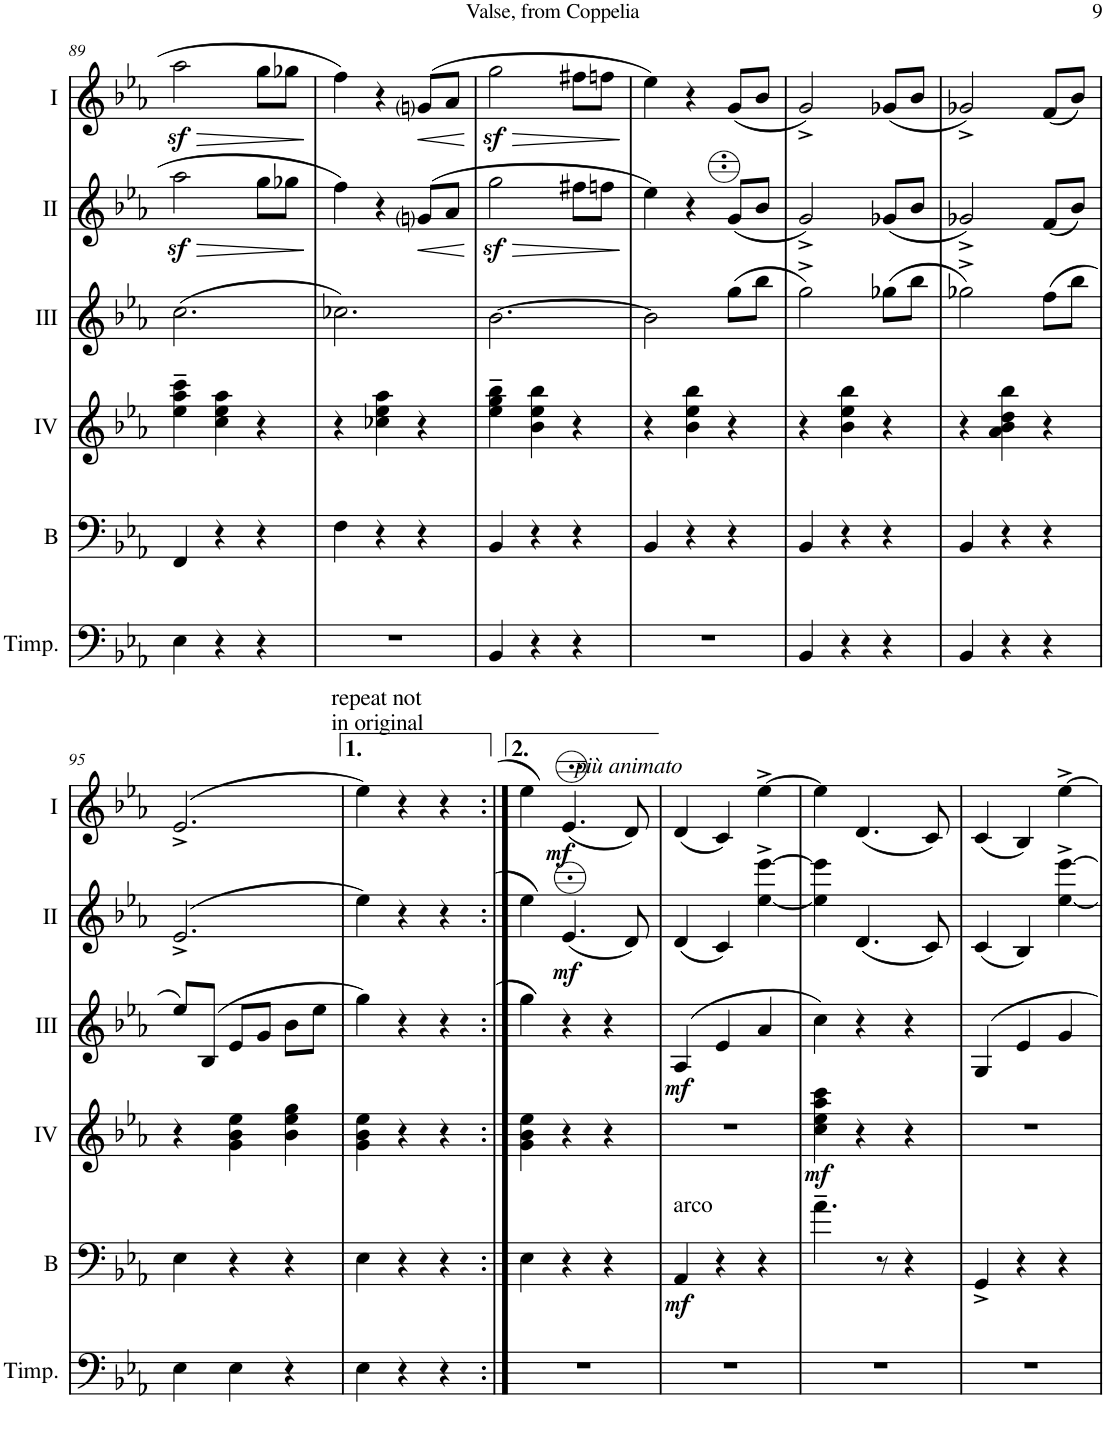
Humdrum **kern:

**kern	**kern	**dynam	**kern	**dynam	**kern	**dynam	**kern	**dynam	**kern	**dynam
*part6	*part5	*part5	*part4	*part4	*part3	*part3	*part2	*part2	*part1	*part1
*staff6	*staff5	*staff5	*staff4	*staff4	*staff3	*staff3	*staff2	*staff2	*staff1	*staff1
*I"Timpani	*I"Bass	*	*I"Acc. 4	*	*I"Acc. 3	*	*I"Acc. 2	*	*I"Acc. 1	*
*I'Timp.	*I'B	*	*	*	*	*	*	*	*	*
!!LO:PB:g=z
*clefF4	*clefF4	*	*clefG2	*	*clefG2	*	*clefG2	*	*clefG2	*
*	*Trd7c12	*	*Trd7c12	*	*Trd7c12	*	*	*	*	*
*k[b-e-a-]	*k[b-e-a-]	*	*k[b-e-a-]	*	*k[b-e-a-]	*	*k[b-e-a-]	*	*k[b-e-a-]	*
*M3/4	*M3/4	*	*M3/4	*	*M3/4	*	*M3/4	*	*M3/4	*
=89	=89	=89	=89	=89	=89	=89	=89	=89	=89	=89
!	!	!	!	!	!	!	!	!LO:HP:b	!	!LO:HP:b
4E-\	4FF/	.	4ee-\~ 4aa-\~ 4ccc\~	.	(2.cc\	.	2a-z<\	>	2aa-z<\	>
4r	4r	.	4cc\ 4ee-\ 4aa-\	.	.	.	.	.	.	.
4r	4r	.	4r	.	.	.	8g\L	.	8gg\L	.
.	.	.	.	.	.	.	8g-X\J	.	8gg-X\J	.
.	.	.	.	.	.	.	.	]	.	]
=90	=90	=90	=90	=90	=90	=90	=90	=90	=90	=90
2.r	4F\	.	4r	.	2.cc-X\)	.	4f\	.	4ff\	.
.	4r	.	4cc-X\ 4ee-\ 4aa-\	.	.	.	4r	.	4r	.
!	!	!	!	!	!	!	!	!LO:HP:b	!	!LO:HP:b
.	4r	.	4r	.	.	.	(8Gni/L	<	(8gni/L	<
.	.	.	.	.	.	.	8A-/J	.	8a-/J	.
.	.	.	.	.	.	.	.	[	.	[
=91	=91	=91	=91	=91	=91	=91	=91	=91	=91	=91
!	!	!	!	!	!	!	!	!LO:HP:b	!	!LO:HP:b
4BB-/	4BB-/	.	4ee-\~ 4gg\~ 4bb-\~	.	[2.b-\	.	2gz<\	>	2ggz<\	>
4r	4r	.	4b-\ 4ee-\ 4bb-\	.	.	.	.	.	.	.
4r	4r	.	4r	.	.	.	8f#X\L	.	8ff#X\L	.
.	.	.	.	.	.	.	8fn\J	.	8ffn\J	.
.	.	.	.	.	.	.	.	]	.	]
=92	=92	=92	=92	=92	=92	=92	=92	=92	=92	=92
2.r	4BB-/	.	4r	.	2b-\]	.	4e-\)	.	4ee-\)	.
.	4r	.	4b-\ 4ee-\ 4bb-\	.	.	.	4r	.	4r	.
.	4r	.	4r	.	(8gg\L	.	(8g/L	.	(8g/L	.
.	.	.	.	.	8bb-\J	.	8b-/J	.	8b-/J	.
=93	=93	=93	=93	=93	=93	=93	=93	=93	=93	=93
4BB-/	4BB-/	.	4r	.	2gg^\)	.	2g^/)	.	2g^/)	.
4r	4r	.	4b-\ 4ee-\ 4bb-\	.	.	.	.	.	.	.
4r	4r	.	4r	.	(8gg-X\L	.	(8g-X/L	.	(8g-X/L	.
.	.	.	.	.	8bb-\J	.	8b-/J	.	8b-/J	.
=94	=94	=94	=94	=94	=94	=94	=94	=94	=94	=94
4BB-/	4BB-/	.	4r	.	2gg-X^\)	.	2g-X^/)	.	2g-X^/)	.
4r	4r	.	4a-\ 4b-\ 4dd\ 4bb-\	.	.	.	.	.	.	.
4r	4r	.	4r	.	(8ff\L	.	(8f/L	.	(8f/L	.
.	.	.	.	.	8bb-\J	.	8b-/J)	.	8b-/J)	.
!!LO:LB:g=z
=95	=95	=95	=95	=95	=95	=95	=95	=95	=95	=95
4E-\	4E-\	.	4r	.	8ee-/L)	.	(2.e-^/	.	(2.e-^/	.
.	.	.	.	.	(8B-/J	.	.	.	.	.
4E-\	4r	.	4g\ 4b-\ 4ee-\	.	8e-/L	.	.	.	.	.
.	.	.	.	.	8g/J	.	.	.	.	.
4r	4r	.	4b-\ 4ee-\ 4gg\	.	8b-\L	.	.	.	.	.
.	.	.	.	.	8ee-\J	.	.	.	.	.
=96	=96	=96	=96	=96	=96	=96	=96	=96	=96	=96
!	!	!	!	!	!	!	!	!	!LO:TX:a:t=repeat not	!
!	!	!	!	!	!	!	!	!	!LO:TX:a:t=in original	!
4E-\	4E-\	.	4g\ 4b-\ 4ee-\	.	4gg\)	.	4ee-\)	.	4ee-\)	.
4r	4r	.	4r	.	4r	.	4r	.	4r	.
4r	4r	.	4r	.	4r	.	4r	.	4r	.
=97:|!	=97:|!	=97:|!	=97:|!	=97:|!	=97:|!	=97:|!	=97:|!	=97:|!	=97:|!	=97:|!
!	!	!	!	!	!	!	!	!	!LO:TX:a:i:t=più animato	!
2.r	4E-\	.	4g\ 4b-\ 4ee-\	.	(4gg\	.	(4ee-\	.	(4ee-\	.
!	!	!	!	!	!	!	!	!LO:DY:b	!	!LO:DY:b
.	4r	.	4r	.	4r)	.	(4.e-/)	mf	(4.e-/)	mf
.	4r	.	4r	.	4r	.	.	.	.	.
.	.	.	.	.	.	.	8d/)	.	8d/)	.
=98	=98	=98	=98	=98	=98	=98	=98	=98	=98	=98
!	!LO:TX:a:t=arco	!	!	!	!	!	!	!	!	!
!	!	!LO:DY:b	!	!	!	!LO:DY:b	!	!	!	!
2.r	4AA-/	mf	2.r	.	(4A-/	mf	(4d/	.	(4d/	.
.	4r	.	.	.	4e-/	.	4c/)	.	4c/)	.
.	4r	.	.	.	4a-/	.	[4ee-\^ [4eee-\^	.	[4ee-^\	.
=99	=99	=99	=99	=99	=99	=99	=99	=99	=99	=99
!	!	!	!	!LO:DY:b	!	!	!	!	!	!
2.r	4.a-~\	.	4cc\ 4ee-\ 4aa-\ 4ccc\	mf	4cc\)	.	4ee-\] 4eee-\]	.	4ee-\]	.
.	.	.	4r	.	4r	.	(4.d/	.	(4.d/	.
.	8r	.	.	.	.	.	.	.	.	.
.	4r	.	4r	.	4r	.	.	.	.	.
.	.	.	.	.	.	.	8c/)	.	8c/)	.
=100	=100	=100	=100	=100	=100	=100	=100	=100	=100	=100
2.r	4GG^/	.	2.r	.	4G/	.	(4c/	.	(4c/	.
.	4r	.	.	.	4e-/	.	4B-/)	.	4B-/)	.
.	4r	.	.	.	4g/	.	[4ee-\^ [4eee-\^	.	[4ee-^\	.
=	=	=	=	=	=	=	=	=	=	=
*-	*-	*-	*-	*-	*-	*-	*-	*-	*-	*-
